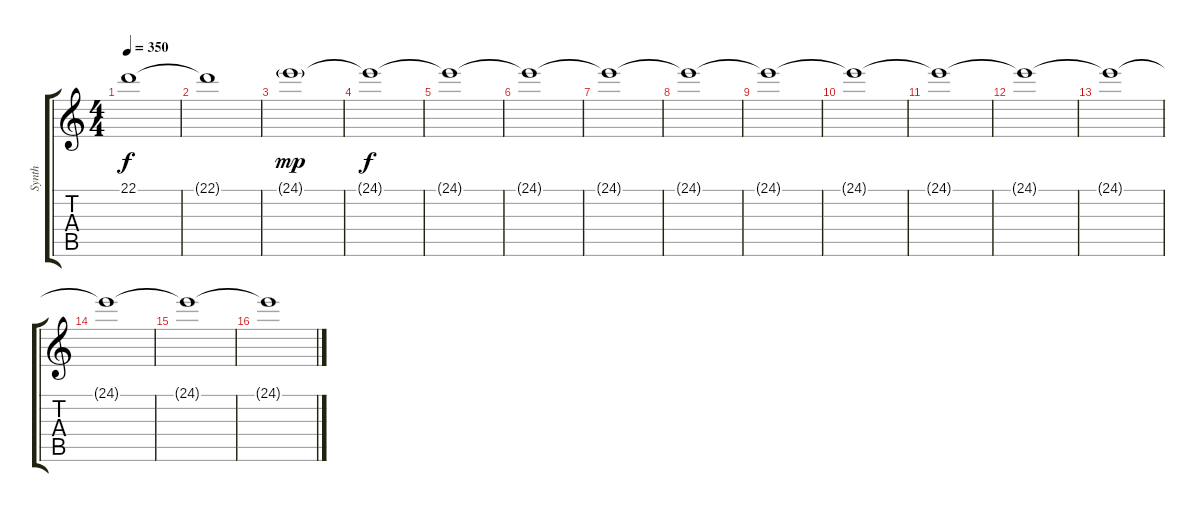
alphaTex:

\track ("Synth" "Synth") {instrument pad7halo}
\staff {score tabs}
\tuning (E4 B3 G3 D3 A2 E2) {hide}
\ts (4 4)
\tempo 350
\clef g2
\ks c
22.1{t}.1{dy f} |
22.1{t}.1 |
24.1{g}.1{dy mp} |
24.1{t}.1{dy f} |
24.1{t}.1 |
24.1{t}.1 |
24.1{t}.1 |
24.1{t}.1 |
24.1{t}.1 |
24.1{t}.1 |
24.1{t}.1 |
24.1{t}.1 |
24.1{t}.1 |
24.1{t}.1 |
24.1{t}.1 |
24.1{t}.1
